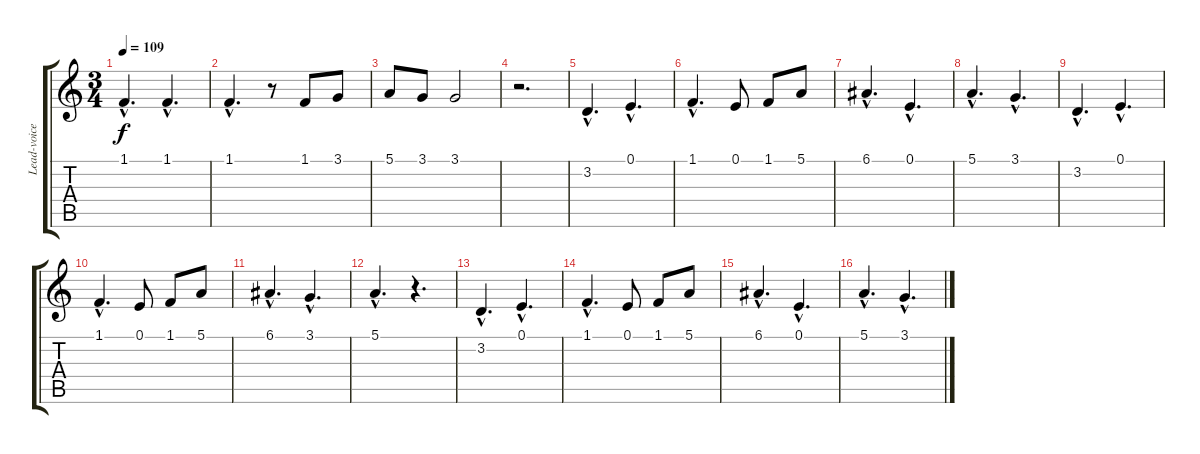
\track ("Lead-voice" "Lead-voice") {instrument fx5brightness}
\staff {score tabs}
\tuning (E4 B3 G3 D3 A2 E2) {hide}
\ts (3 4)
\tempo 109
\clef g2
\ks c
1.1{hac}.4{d dy f} 1.1{hac}.4{d} |
1.1{hac}.4{d} r.8 1.1.8 3.1.8 |
5.1.8 3.1.8 3.1.2 |
r.2{d} |
3.2{hac}.4{d} 0.1{hac}.4{d} |
1.1{hac}.4{d} 0.1.8 1.1.8 5.1.8 |
6.1{hac}.4{d} 0.1{hac}.4{d} |
5.1{hac}.4{d} 3.1{hac}.4{d} |
3.2{hac}.4{d} 0.1{hac}.4{d} |
1.1{hac}.4{d} 0.1.8 1.1.8 5.1.8 |
6.1{hac}.4{d} 3.1{hac}.4{d} |
5.1{hac}.4{d} r.4{d} |
3.2{hac}.4{d} 0.1{hac}.4{d} |
1.1{hac}.4{d} 0.1.8 1.1.8 5.1.8 |
6.1{hac}.4{d} 0.1{hac}.4{d} |
5.1{hac}.4{d} 3.1{hac}.4{d}
